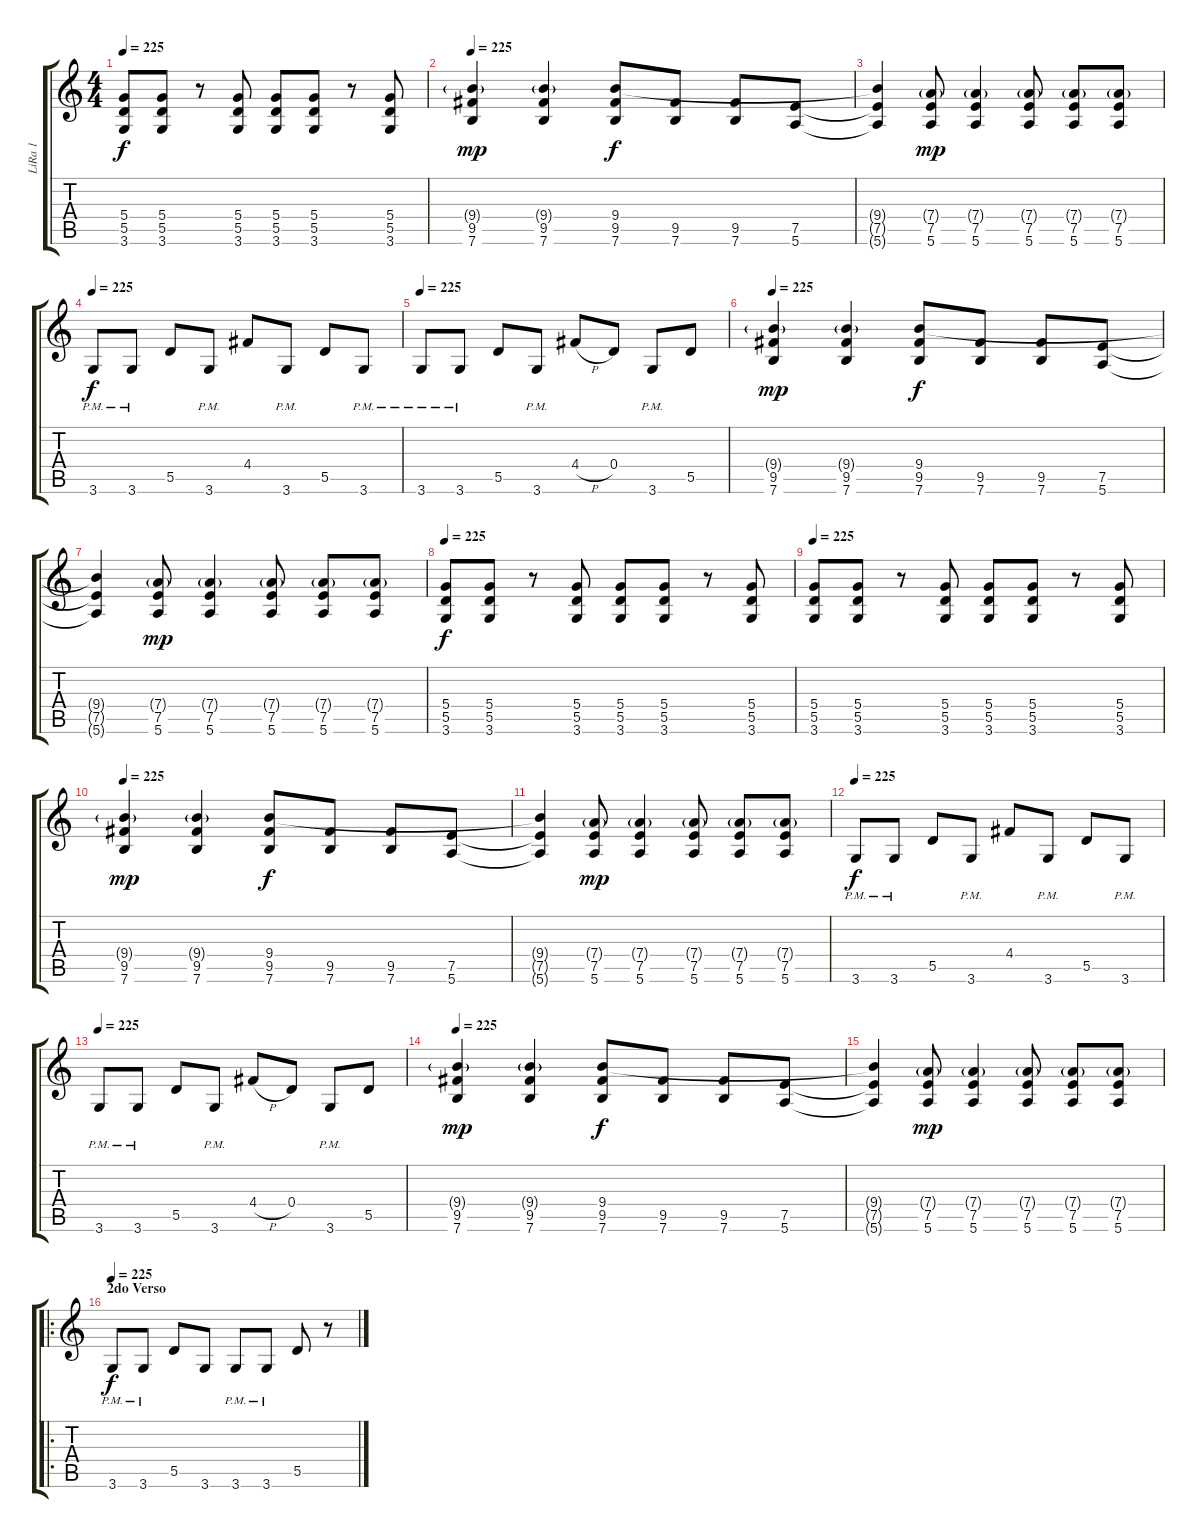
\track ("LiRa 1" "LiRa 1") {instrument electricguitarclean}
\staff {score tabs}
\tuning (E4 B3 G3 D3 A2 E2) {hide}
\ts (4 4)
\tempo 225
\clef g2
\ks c
(5.4 5.5 3.6).8{dy f} (5.4 5.5 3.6).8 r.8 (5.4 5.5 3.6).8 (5.4 5.5 3.6).8 (5.4 5.5 3.6).8 r.8 (5.4 5.5 3.6).8 |
\tempo 225
(9.4{g} 9.5 7.6).4{dy mp} (9.4{g} 9.5 7.6).4 (9.4 9.5 7.6).8{dy f} (9.5 7.6).8 (9.5 7.6).8 (7.5 5.6).8 |
(9.4{t} 7.5{t} 5.6{t}).4 (7.4{g} 7.5 5.6).8{dy mp} (7.4{g} 7.5 5.6).4 (7.4{g} 7.5 5.6).8 (7.4{g} 7.5 5.6).8 (7.4{g} 7.5 5.6).8 |
\tempo 225
3.6{pm}.8{dy f volume 12 instrument distortionguitar} 3.6{pm}.8 5.5.8 3.6{pm}.8 4.4.8 3.6{pm}.8 5.5.8 3.6{pm}.8 |
\tempo 225
3.6{pm}.8 3.6{pm}.8 5.5.8 3.6{pm}.8 4.4{h}.8 0.4.8 3.6{pm}.8 5.5.8 |
\tempo 225
(9.4{g} 9.5 7.6).4{dy mp} (9.4{g} 9.5 7.6).4 (9.4 9.5 7.6).8{dy f} (9.5 7.6).8 (9.5 7.6).8 (7.5 5.6).8 |
(9.4{t} 7.5{t} 5.6{t}).4 (7.4{g} 7.5 5.6).8{dy mp} (7.4{g} 7.5 5.6).4 (7.4{g} 7.5 5.6).8 (7.4{g} 7.5 5.6).8 (7.4{g} 7.5 5.6).8 |
\tempo 225
(5.4 5.5 3.6).8{dy f instrument distortionguitar} (5.4 5.5 3.6).8 r.8 (5.4 5.5 3.6).8 (5.4 5.5 3.6).8 (5.4 5.5 3.6).8 r.8 (5.4 5.5 3.6).8 |
\tempo 225
(5.4 5.5 3.6).8 (5.4 5.5 3.6).8 r.8 (5.4 5.5 3.6).8 (5.4 5.5 3.6).8 (5.4 5.5 3.6).8 r.8 (5.4 5.5 3.6).8 |
\tempo 225
(9.4{g} 9.5 7.6).4{dy mp} (9.4{g} 9.5 7.6).4 (9.4 9.5 7.6).8{dy f} (9.5 7.6).8 (9.5 7.6).8 (7.5 5.6).8 |
(9.4{t} 7.5{t} 5.6{t}).4 (7.4{g} 7.5 5.6).8{dy mp} (7.4{g} 7.5 5.6).4 (7.4{g} 7.5 5.6).8 (7.4{g} 7.5 5.6).8 (7.4{g} 7.5 5.6).8 |
\tempo 225
3.6{pm}.8{dy f volume 12 instrument distortionguitar} 3.6{pm}.8 5.5.8 3.6{pm}.8 4.4.8 3.6{pm}.8 5.5.8 3.6{pm}.8 |
\tempo 225
3.6{pm}.8 3.6{pm}.8 5.5.8 3.6{pm}.8 4.4{h}.8 0.4.8 3.6{pm}.8 5.5.8 |
\tempo 225
(9.4{g} 9.5 7.6).4{dy mp} (9.4{g} 9.5 7.6).4 (9.4 9.5 7.6).8{dy f} (9.5 7.6).8 (9.5 7.6).8 (7.5 5.6).8 |
(9.4{t} 7.5{t} 5.6{t}).4 (7.4{g} 7.5 5.6).8{dy mp} (7.4{g} 7.5 5.6).4 (7.4{g} 7.5 5.6).8 (7.4{g} 7.5 5.6).8 (7.4{g} 7.5 5.6).8 |
\ro
\section ("" "2do Verso")
\tempo 225
3.6{pm}.8{dy f instrument distortionguitar} 3.6{pm}.8 5.5.8 3.6.8 3.6{pm}.8 3.6{pm}.8 5.5.8 r.8
